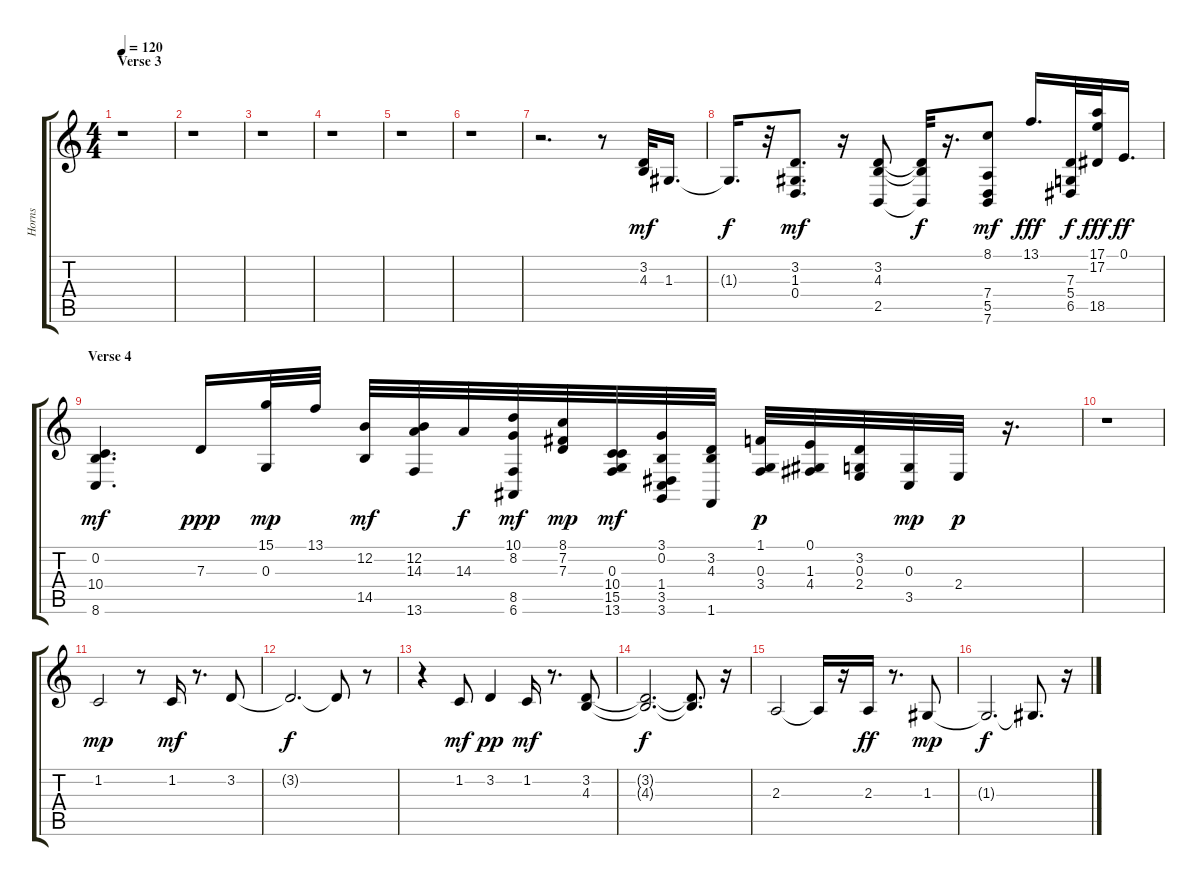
\track ("Horns" "Horns") {instrument brasssection}
\staff {score tabs}
\tuning (E4 B3 G3 D3 A2 E2) {hide}
\ts (4 4)
\section ("" "Verse 3")
\tempo 120
\clef g2
\ks c
r.1{dy ff} |
r.1 |
r.1 |
r.1 |
r.1 |
r.1 |
r.2{d} r.8 (3.2 4.3).32{dy mf} 1.3.16{d} |
1.3{t}.16{d dy f} r.32 (3.2 1.3 0.4).8{d dy mf} r.16 (3.2 4.3 2.5).8 (3.2{t} 4.3{t} 2.5{t}).32{dy f} r.16{d} (8.1 7.4 5.5 7.6).8{dy mf} 13.1.16{d dy fff} (7.3 5.4 6.5).32{dy f} (17.1 17.2 18.5).32{dy fff} 0.1.16{d dy ff} |
\section ("" "Verse 4")
(0.2 10.4 8.6).4{d dy mf} 7.3.16{dy ppp} (15.1 0.3).32{dy mp} 13.1.32 (12.2 14.5).32{dy mf} (12.2 14.3 13.6).32 14.3.32{dy f} (10.1 8.2 8.5 6.6).32{dy mf} (8.1 7.2 7.3).32{dy mp} (0.3 10.4 15.5 13.6).32{dy mf} (3.1 0.2 1.4 3.5 3.6).32 (3.2 4.3 1.6).32 (1.1 0.3 3.4).32{dy p} (0.1 1.3 4.4).32 (3.2 0.3 2.4).32 (0.3 3.5).32{dy mp} 2.4.32{dy p} r.16{d} |
r.1 |
1.2.2{dy mp} r.8 1.2.16{dy mf} r.8{d} 3.2.8 |
3.2{t}.2{d dy f} 3.2{t}.8 r.8 |
r.4 1.2.8{dy mf} 3.2.4{dy pp} 1.2.16{dy mf} r.8{d} (3.2 4.3).8 |
(3.2{t} 4.3{t}).2{d dy f} (3.2{t} 4.3{t}).8{d} r.16 |
2.3.2 2.3{t}.16 r.16 2.3.16{dy ff} r.8{d} 1.3.8{dy mp} |
1.3{t}.2{d dy f} 1.3{t}.8{d} r.16
